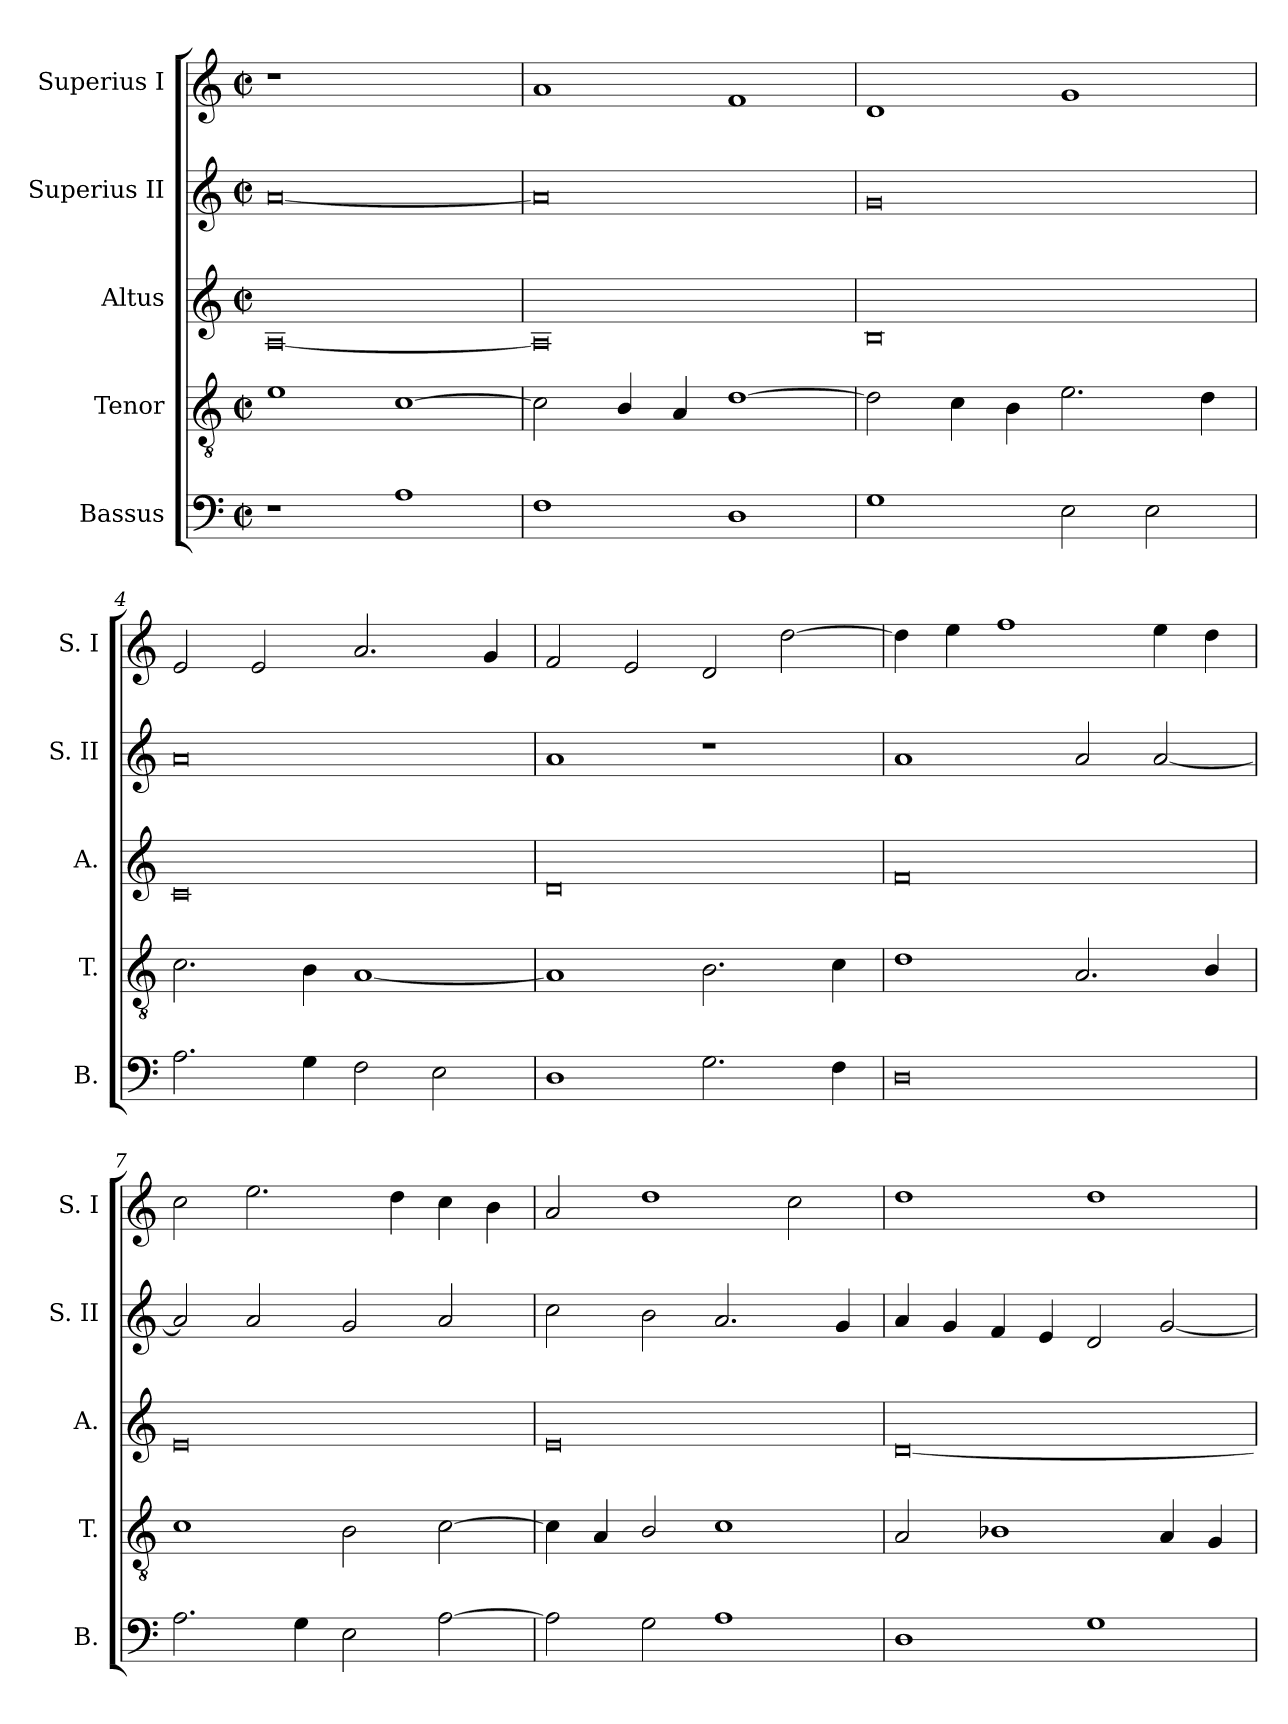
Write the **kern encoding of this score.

**kern	**kern	**kern	**kern	**kern
*part5	*part4	*part3	*part2	*part1
*staff5	*staff4	*staff3	*staff2	*staff1
*I"Bassus	*I"Tenor	*I"Altus	*I"Superius II	*I"Superius I
*I'B.	*I'T.	*I'A.	*I'S. II	*I'S. I
!!LO:PB:g=z
*clefF4	*clefGv2	*clefG2	*clefG2	*clefG2
*	*ITrd7c12	*	*	*
*k[]	*k[]	*k[]	*k[]	*k[]
*C:	*C:	*C:	*C:	*C:
*M2/2	*M2/2	*M2/2	*M2/2	*M2/2
*met(c|)	*met(c|)	*met(c|)	*met(c|)	*met(c|)
=1	=1	=1	=1	=1
!	!	!	!	!LO:N:vis=1
1r	1Ei	[<0Ai	[<0ai	1r
1Ai	[>1Ci	.	.	1ryy
=2	=2	=2	=2	=2
1Fi	2Ci\]	0Ai]	0ai]	1ai
.	4BBi/	.	.	.
.	4AAi/	.	.	.
1Di	[>1Di	.	.	1fi
=3	=3	=3	=3	=3
1Gi	2Di\]	0Bi	0gi	1di
.	4Ci\	.	.	.
.	4BBi\	.	.	.
2Ei\	2.Ei\	.	.	1gi
2Ei\	.	.	.	.
.	4Di\	.	.	.
=4	=4	=4	=4	=4
2.Ai\	2.Ci\	0ci	0ai	2ei/
.	.	.	.	2ei/
4Gi\	4BBi\	.	.	.
2Fi\	[<1AAi	.	.	2.ai/
2Ei\	.	.	.	.
.	.	.	.	4gi/
=5	=5	=5	=5	=5
1Di	1AAi]	0di	1ai	2fi/
.	.	.	.	2ei/
2.Gi\	2.BBi\	.	1r	2di/
.	.	.	.	[>2ddi\
4Fi\	4Ci\	.	.	.
!!LO:LB:g=z
=6	=6	=6	=6	=6
0Di	1Di	0fi	1ai	4ddi\]
.	.	.	.	4eei\
.	.	.	.	1ffi
.	2.AAi/	.	2ai/	.
.	.	.	[<2ai/	4eei\
.	4BBi/	.	.	4ddi\
=7	=7	=7	=7	=7
2.Ai\	1Ci	0ei	2ai/]	2cci\
.	.	.	2ai/	2.eei\
4Gi\	.	.	.	.
2Ei\	2BBi\	.	2gi/	.
.	.	.	.	4ddi\
[>2Ai\	[>2Ci\	.	2ai/	4cci\
.	.	.	.	4bi\
=8	=8	=8	=8	=8
2Ai\]	4Ci\]	0ei	2cci\	2ai/
.	4AAi/	.	.	.
2Gi\	2BBi/	.	2bi\	1ddi
1Ai	1Ci	.	2.ai/	.
.	.	.	.	2cci\
.	.	.	4gi/	.
=9	=9	=9	=9	=9
1Di	2AAi/	[<0di	4ai/	1ddi
.	.	.	4gi/	.
.	1BB-Xi	.	4fi/	.
.	.	.	4ei/	.
1Gi	.	.	2di/	1ddi
.	4AAi/	.	[<2gi/	.
.	4GGi/	.	.	.
=	=	=	=	=
*-	*-	*-	*-	*-
